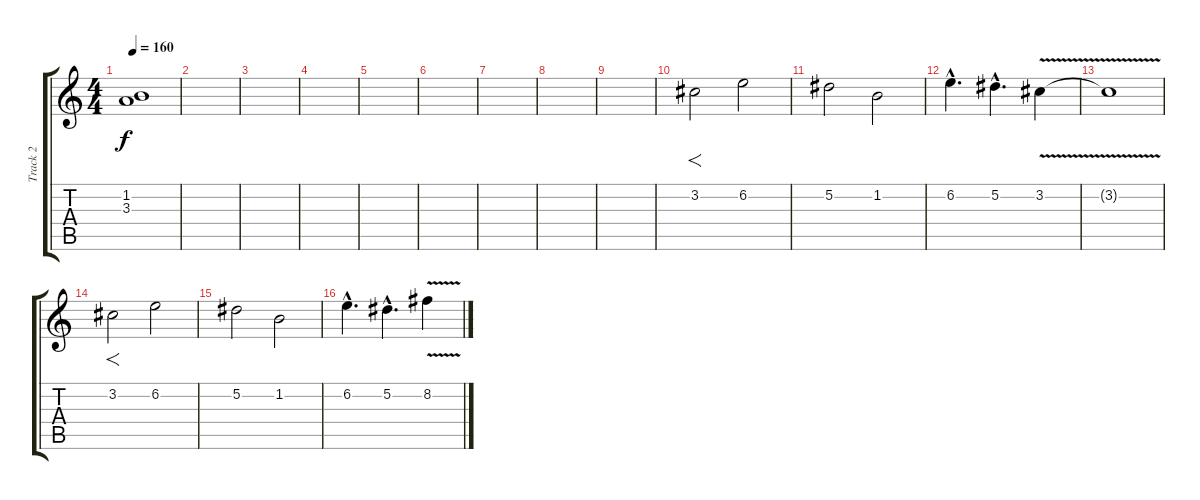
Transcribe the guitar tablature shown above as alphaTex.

\track ("Track 2" "Track 2") {instrument distortionguitar}
\staff {score tabs}
\tuning (Eb4 Bb3 Gb3 Db3 Ab2 Eb2) {hide}
\ts (4 4)
\tempo 160
\clef g2
\ks c
(1.2{t} 3.3{t}).1{dy f} |
|
|
|
|
|
|
|
|
3.2.2{f} 6.2.2 |
5.2.2 1.2.2 |
6.2{hac}.4{d} 5.2{hac}.4{d} 3.2{v}.4 |
3.2{v t}.1 |
3.2.2{f} 6.2.2 |
5.2.2 1.2.2 |
6.2{hac}.4{d} 5.2{hac}.4{d} 8.2{v}.4
